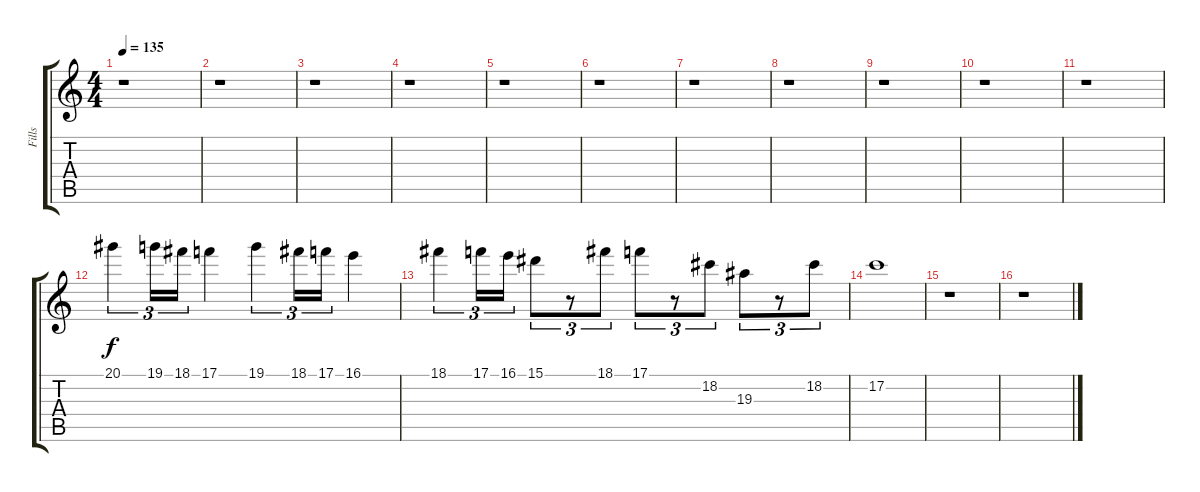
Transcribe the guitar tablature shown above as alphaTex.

\track ("Fills" "Fills") {instrument distortionguitar}
\staff {score tabs}
\tuning (C4 G3 Eb3 Bb2 F2 C2) {hide}
\ts (4 4)
\tempo 135
\clef g2
\ks c
r.1{dy f} |
r.1 |
r.1 |
r.1 |
r.1 |
r.1 |
r.1 |
r.1 |
r.1 |
r.1 |
r.1 |
20.1.4{tu (3 2)} 19.1.16{tu (3 2)} 18.1.16{tu (3 2)} 17.1.4 19.1.4{tu (3 2)} 18.1.16{tu (3 2)} 17.1.16{tu (3 2)} 16.1.4 |
18.1.4{tu (3 2)} 17.1.16{tu (3 2)} 16.1.16{tu (3 2)} 15.1.8{tu (3 2)} r.8{tu (3 2)} 18.1.8{tu (3 2)} 17.1.8{tu (3 2)} r.8{tu (3 2)} 18.2.8{tu (3 2)} 19.3.8{tu (3 2)} r.8{tu (3 2)} 18.2.8{tu (3 2)} |
17.2.1 |
r.1 |
r.1
